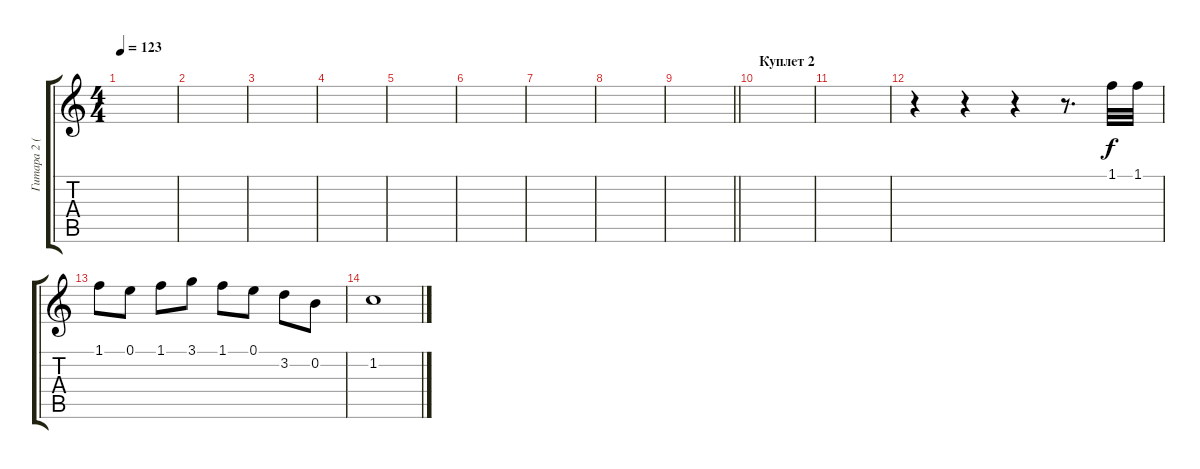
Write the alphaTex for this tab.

\track ("Гитара 2 (соло)" "Гитара 2 (") {instrument acousticguitarnylon}
\staff {score tabs}
\tuning (E4 B3 G3 D3 A2 E2) {hide}
\ts (4 4)
\tempo 123
\clef g2
\ks c
|
|
|
|
|
|
|
|
\barLineRight lightlight
|
\section ("" "Куплет 2")
|
|
r.4 r.4 r.4 r.8{d} 1.1.32 1.1.32 |
1.1.8 0.1.8 1.1.8 3.1.8 1.1.8 0.1.8 3.2.8 0.2.8 |
1.2.1
